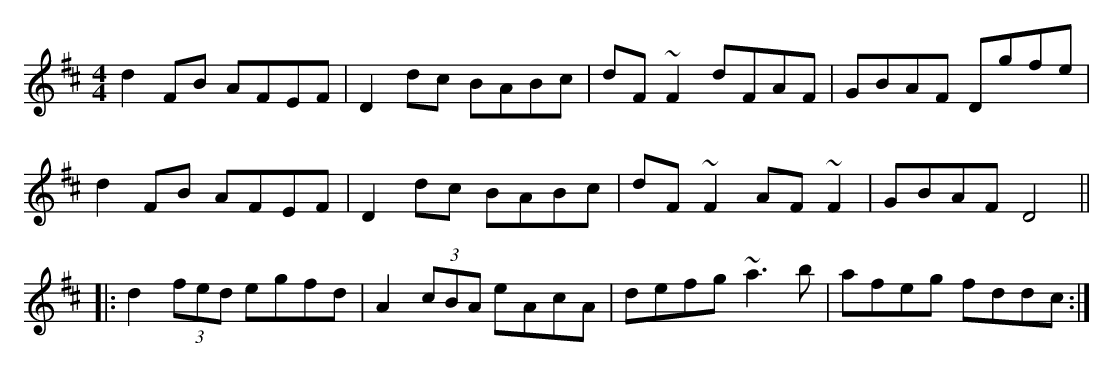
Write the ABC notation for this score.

X:1
M:4/4
K:D
d2FB AFEF|D2dc BABc|dF~F2 dFAF|GBAF Dgfe|
d2FB AFEF|D2dc BABc|dF~F2 AF~F2|GBAF D4||
|:d2 (3fed egfd|A2 (3cBA eAcA|defg ~a3b|afeg fddc:|
